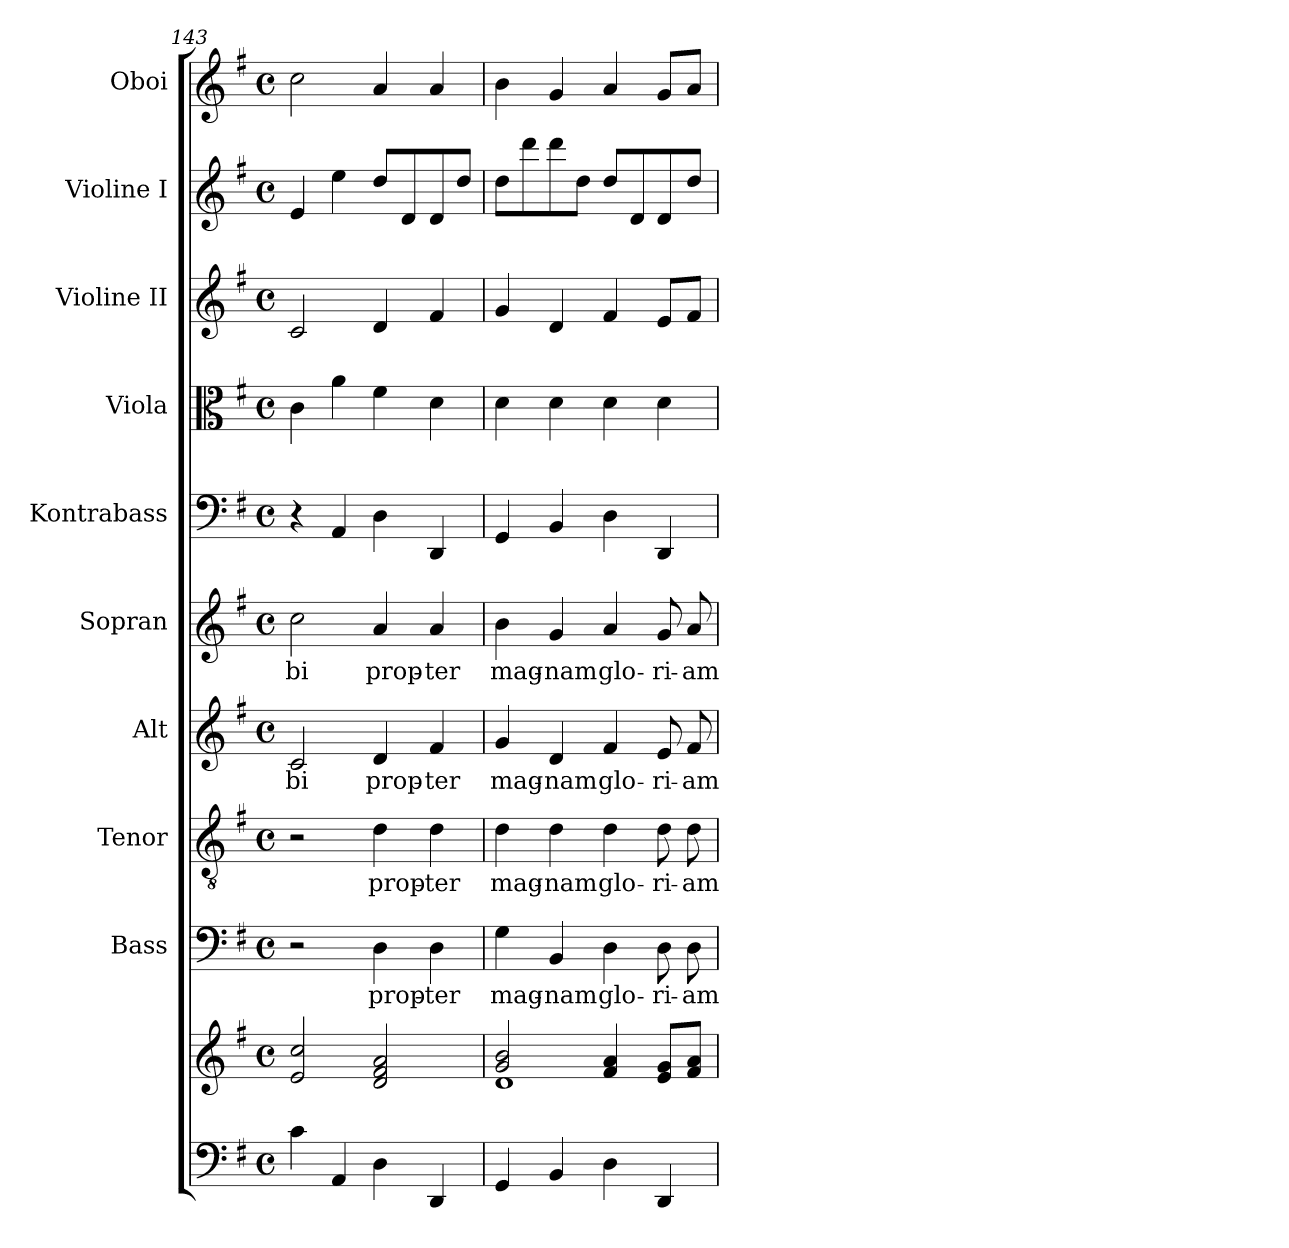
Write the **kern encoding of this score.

**kern	**kern	**kern	**text	**kern	**text	**kern	**text	**kern	**text	**kern	**kern	**kern	**kern	**kern
*part10	*part10	*part9	*part9	*part8	*part8	*part7	*part7	*part6	*part6	*part5	*part4	*part3	*part2	*part1
*staff11	*staff10	*staff9	*staff9	*staff8	*staff8	*staff7	*staff7	*staff6	*staff6	*staff5	*staff4	*staff3	*staff2	*staff1
*	*	*I"Bass	*	*I"Tenor	*	*I"Alt	*	*I"Sopran	*	*I"Kontrabass	*I"Viola	*I"Violine II	*I"Violine I	*I"Oboi
*	*	*I'B.	*	*I'T.	*	*I'A.	*	*I'S.	*	*I'Kb.	*I'Vla.	*I'Vl. II	*I'Vl. I	*I'Ob.
!!LO:PB:g=z
*clefF4	*clefG2	*clefF4	*	*clefGv2	*	*clefG2	*	*clefG2	*	*clefF4	*clefC3	*clefG2	*clefG2	*clefG2
*	*	*	*	*	*	*	*	*	*	*ITrd7c12	*	*	*	*
*k[f#]	*k[f#]	*k[f#]	*	*k[f#]	*	*k[f#]	*	*k[f#]	*	*k[f#]	*k[f#]	*k[f#]	*k[f#]	*k[f#]
*G:	*G:	*G:	*	*G:	*	*G:	*	*G:	*	*G:	*G:	*G:	*G:	*G:
*M4/4	*M4/4	*M4/4	*	*M4/4	*	*M4/4	*	*M4/4	*	*M4/4	*M4/4	*M4/4	*M4/4	*M4/4
*met(c)	*met(c)	*met(c)	*	*met(c)	*	*met(c)	*	*met(c)	*	*met(c)	*met(c)	*met(c)	*met(c)	*met(c)
=143	=143	=143	=143	=143	=143	=143	=143	=143	=143	=143	=143	=143	=143	=143
!	!	!	!	!	!	!	!LO:LY:b	!	!LO:LY:b	!	!	!	!	!
4c\	2e/ 2cc/	2r	.	2r	.	2c/	-bi	2cc\	-bi	4r	4c\	2c/	4e/	2cc\
4AA/	.	.	.	.	.	.	.	.	.	4AAA/	4a\	.	4ee\	.
!	!	!	!LO:LY:b	!	!LO:LY:b	!	!LO:LY:b	!	!LO:LY:b	!	!	!	!	!
4D\	2d/ 2f#/ 2a/	4D\	prop-	4d\	prop-	4d/	prop-	4a/	prop-	4DD\	4f#\	4d/	8dd/L	4a/
.	.	.	.	.	.	.	.	.	.	.	.	.	8d/	.
!	!	!	!LO:LY:b	!	!LO:LY:b	!	!LO:LY:b	!	!LO:LY:b	!	!	!	!	!
4DD/	.	4D\	-ter	4d\	-ter	4f#/	-ter	4a/	-ter	4DDD/	4d\	4f#/	8d/	4a/
.	.	.	.	.	.	.	.	.	.	.	.	.	8dd/J	.
=144	=144	=144	=144	=144	=144	=144	=144	=144	=144	=144	=144	=144	=144	=144
*	*^	*	*	*	*	*	*	*	*	*	*	*	*	*
!	!	!	!	!LO:LY:b	!	!LO:LY:b	!	!LO:LY:b	!	!LO:LY:b	!	!	!	!	!
4GG/	2g/ 2b/	1d	4G\	mag-	4d\	mag-	4g/	mag-	4b\	mag-	4GGG/	4d\	4g/	8dd\L	4b\
.	.	.	.	.	.	.	.	.	.	.	.	.	.	8ddd\	.
!	!	!	!	!LO:LY:b	!	!LO:LY:b	!	!LO:LY:b	!	!LO:LY:b	!	!	!	!	!
4BB/	.	.	4BB/	-nam	4d\	-nam	4d/	-nam	4g/	-nam	4BBB/	4d\	4d/	8ddd\	4g/
.	.	.	.	.	.	.	.	.	.	.	.	.	.	8dd\J	.
!	!	!	!	!LO:LY:b	!	!LO:LY:b	!	!LO:LY:b	!	!LO:LY:b	!	!	!	!	!
4D\	4f#/ 4a/	.	4D\	glo-	4d\	glo-	4f#/	glo-	4a/	glo-	4DD\	4d\	4f#/	8dd/L	4a/
.	.	.	.	.	.	.	.	.	.	.	.	.	.	8d/	.
!	!	!	!	!LO:LY:b	!	!LO:LY:b	!	!LO:LY:b	!	!LO:LY:b	!	!	!	!	!
4DD/	8e/ 8g/L	.	8D\	-ri-	8d\	-ri-	8e/	-ri-	8g/	-ri-	4DDD/	4d\	8e/L	8d/	8g/L
!	!	!	!	!LO:LY:b	!	!LO:LY:b	!	!LO:LY:b	!	!LO:LY:b	!	!	!	!	!
.	8f#/ 8a/J	.	8D\	-am	8d\	-am	8f#/	-am	8a/	-am	.	.	8f#/J	8dd/J	8a/J
*	*v	*v	*	*	*	*	*	*	*	*	*	*	*	*	*
=	=	=	=	=	=	=	=	=	=	=	=	=	=	=
*-	*-	*-	*-	*-	*-	*-	*-	*-	*-	*-	*-	*-	*-	*-
